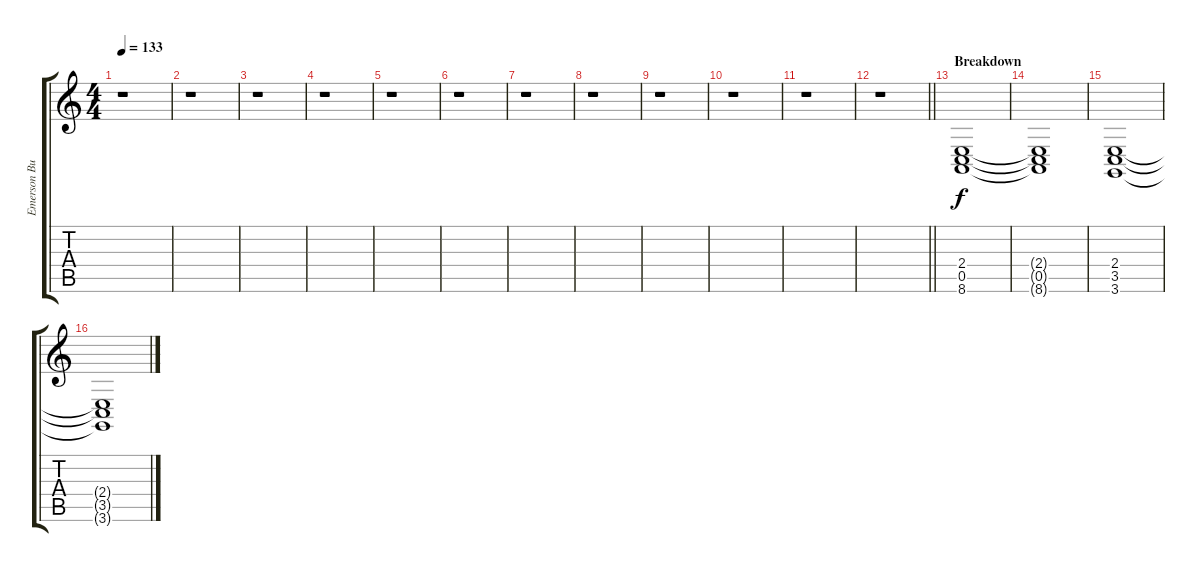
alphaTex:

\track ("Emerson Burton (Keyboard)" "Emerson Bu") {instrument acousticgrandpiano}
\staff {score tabs}
\tuning (E4 B3 G3 D3 A2 E2) {hide}
\ts (4 4)
\tempo 133
\clef g2
\ks c
r.1{dy f} |
r.1 |
r.1 |
r.1 |
r.1 |
r.1 |
r.1 |
r.1 |
r.1 |
r.1 |
r.1 |
\barLineRight lightlight
r.1 |
\section ("" "Breakdown")
(2.4 0.5 8.6).1 |
(2.4{t} 0.5{t} 8.6{t}).1 |
(2.4 3.5 3.6).1 |
(2.4{t} 3.5{t} 3.6{t}).1
